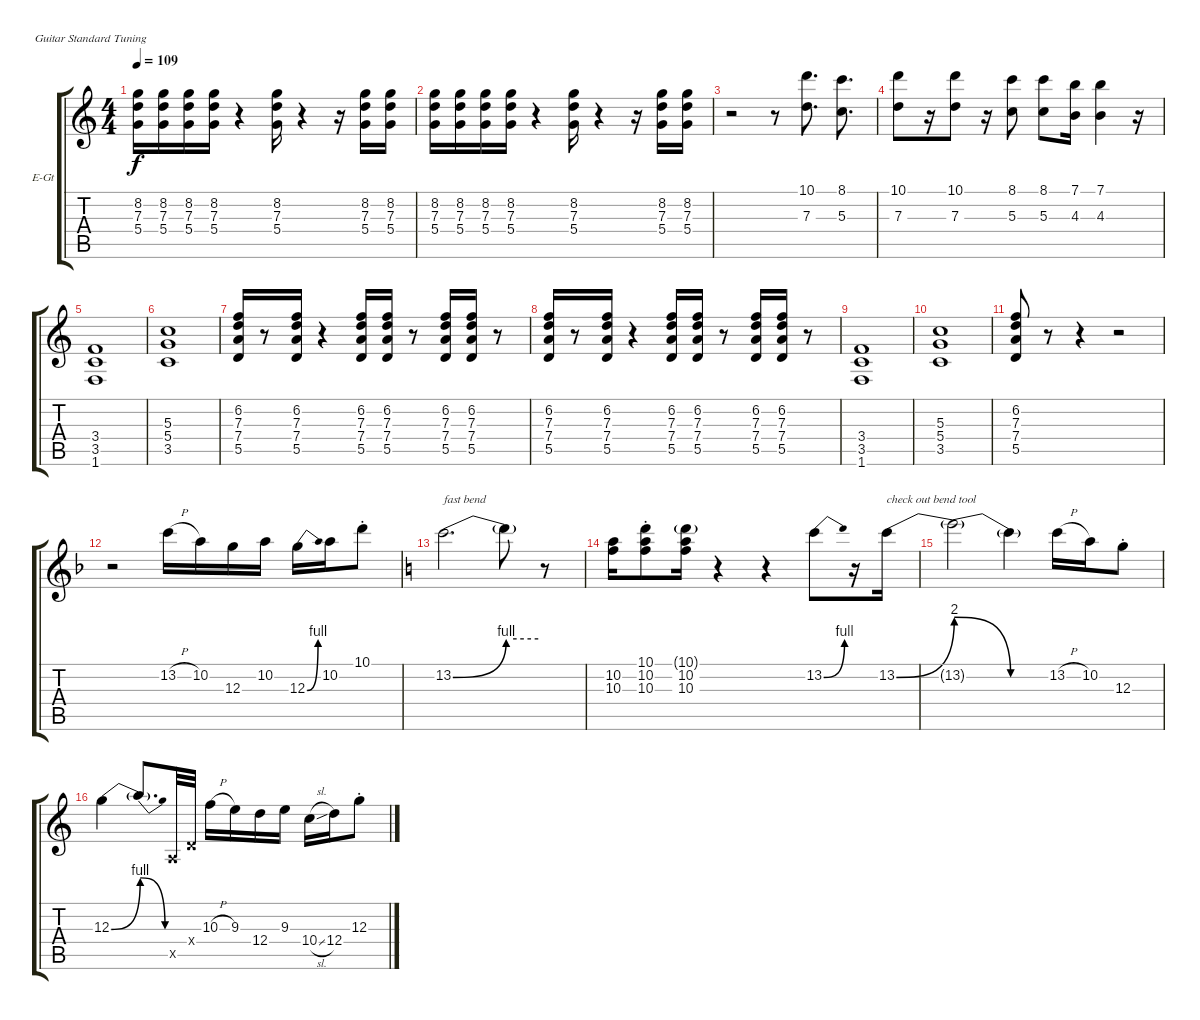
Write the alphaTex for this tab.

\bracketExtendMode groupsimilarinstruments
\firstSystemTrackNameOrientation horizontal
\otherSystemsTrackNameOrientation horizontal
\track ("Guit III" "E-Gt") {instrument overdrivenguitar}
\staff {score tabs}
\tuning (E4 B3 G3 D3 A2 E2)
\ts (4 4)
\tempo 109
\clef g2
\ks c
(8.2 7.3 5.4).16{dy f} (8.2 7.3 5.4).16 (8.2 7.3 5.4).16 (8.2 7.3 5.4).16 r.4 (8.2 7.3 5.4).16 r.4 r.16 (8.2 7.3 5.4).16 (8.2 7.3 5.4).16 |
(8.2 7.3 5.4).16 (8.2 7.3 5.4).16 (8.2 7.3 5.4).16 (8.2 7.3 5.4).16 r.4 (8.2 7.3 5.4).16 r.4 r.16 (8.2 7.3 5.4).16 (8.2 7.3 5.4).16 |
r.2 r.8 (10.1 7.3).8{d} (8.1 5.3).8{d} |
(10.1 7.3).8 r.16 (10.1 7.3).8 r.16 (8.1 5.3).8 (8.1 5.3).8 (7.1 4.3).16 (7.1 4.3).4 r.16 |
(3.4 3.5 1.6).1 |
(5.3 5.4 3.5).1 |
(6.2 7.3 7.4 5.5).16 r.8 (6.2 7.3 7.4 5.5).16 r.4 (6.2 7.3 7.4 5.5).16 (6.2 7.3 7.4 5.5).16 r.8 (6.2 7.3 7.4 5.5).16 (6.2 7.3 7.4 5.5).16 r.8 |
(6.2 7.3 7.4 5.5).16 r.8 (6.2 7.3 7.4 5.5).16 r.4 (6.2 7.3 7.4 5.5).16 (6.2 7.3 7.4 5.5).16 r.8 (6.2 7.3 7.4 5.5).16 (6.2 7.3 7.4 5.5).16 r.8 |
(3.4 3.5 1.6).1 |
(5.3 5.4 3.5).1 |
(6.2 7.3 7.4 5.5).8 r.8 r.4 r.2 |
\ks dminor
r.2 13.2{h}.16 10.2.16 12.3.16 10.2.16 12.3{be (bend 0 0 60 4)}.16 10.2.16 10.1{st}.8 |
\ks c
13.2{be (bend 0 0 60 4)}.2{d txt "fast bend"} 13.2{be (hold 0 4 60 4) t}.8 r.8 |
(10.2 10.3).16 (10.1{st} 10.2{st} 10.3{st}).8 (10.1{g} 10.2 10.3).16 r.4 r.4 13.2{be (bend 0 0 60 4)}.8 r.16 13.2{be (bend 0 0 60 8)}.16{txt "check out bend tool"} |
13.2{be (release 0 8 60 0) t}.2 13.2{be (hold 0 0 60 0) t}.4 13.2{h}.16 10.2.16 12.3{st}.8 |
12.3{be (bend 0 0 60 4)}.4 12.3{be (release 0 4 60 0) t}.8{d} 0.5{x}.32 0.4{x}.32 10.3{h}.16 9.3.16 12.4.16 9.3.16 10.4{sl}.16 12.4.16 12.3{st}.8
